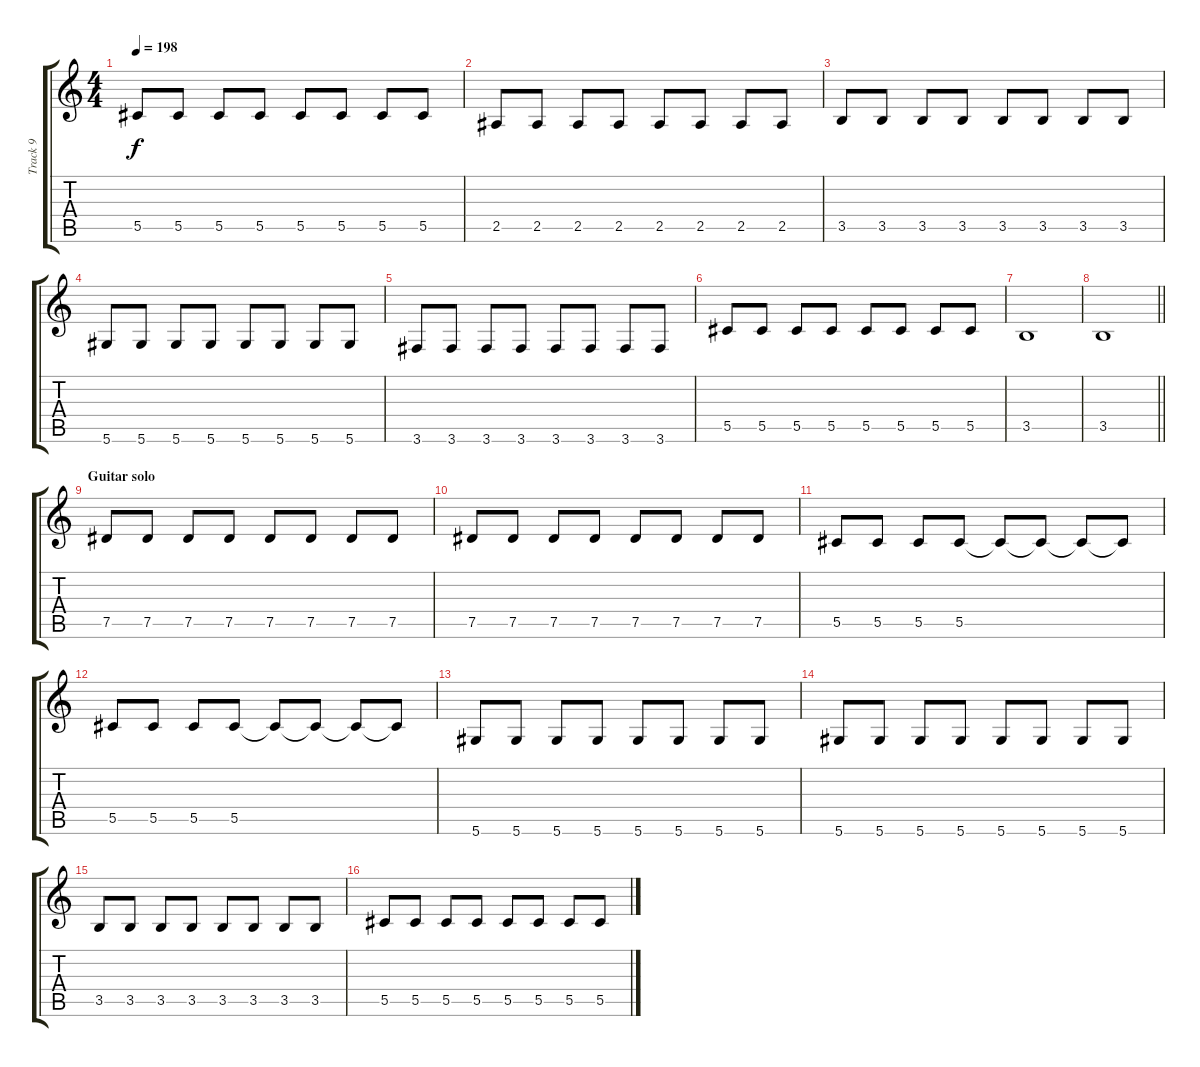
\track ("Track 9" "Track 9") {instrument electricbassfinger}
\staff {score tabs}
\tuning (Eb4 Bb3 Gb3 Db3 Ab2 Eb2) {hide}
\ts (4 4)
\tempo 198
\clef g2
\ks c
5.5.8{dy f} 5.5.8 5.5.8 5.5.8 5.5.8 5.5.8 5.5.8 5.5.8 |
2.5.8 2.5.8 2.5.8 2.5.8 2.5.8 2.5.8 2.5.8 2.5.8 |
3.5.8 3.5.8 3.5.8 3.5.8 3.5.8 3.5.8 3.5.8 3.5.8 |
5.6.8 5.6.8 5.6.8 5.6.8 5.6.8 5.6.8 5.6.8 5.6.8 |
3.6.8 3.6.8 3.6.8 3.6.8 3.6.8 3.6.8 3.6.8 3.6.8 |
5.5.8 5.5.8 5.5.8 5.5.8 5.5.8 5.5.8 5.5.8 5.5.8 |
3.5.1 |
\barLineRight lightlight
3.5.1 |
\section ("" "Guitar solo")
7.5.8 7.5.8 7.5.8 7.5.8 7.5.8 7.5.8 7.5.8 7.5.8 |
7.5.8 7.5.8 7.5.8 7.5.8 7.5.8 7.5.8 7.5.8 7.5.8 |
5.5.8 5.5.8 5.5.8 5.5.8 5.5{t}.8 5.5{t}.8 5.5{t}.8 5.5{t}.8 |
5.5.8 5.5.8 5.5.8 5.5.8 5.5{t}.8 5.5{t}.8 5.5{t}.8 5.5{t}.8 |
5.6.8 5.6.8 5.6.8 5.6.8 5.6.8 5.6.8 5.6.8 5.6.8 |
5.6.8 5.6.8 5.6.8 5.6.8 5.6.8 5.6.8 5.6.8 5.6.8 |
3.5.8 3.5.8 3.5.8 3.5.8 3.5.8 3.5.8 3.5.8 3.5.8 |
5.5.8 5.5.8 5.5.8 5.5.8 5.5.8 5.5.8 5.5.8 5.5.8
